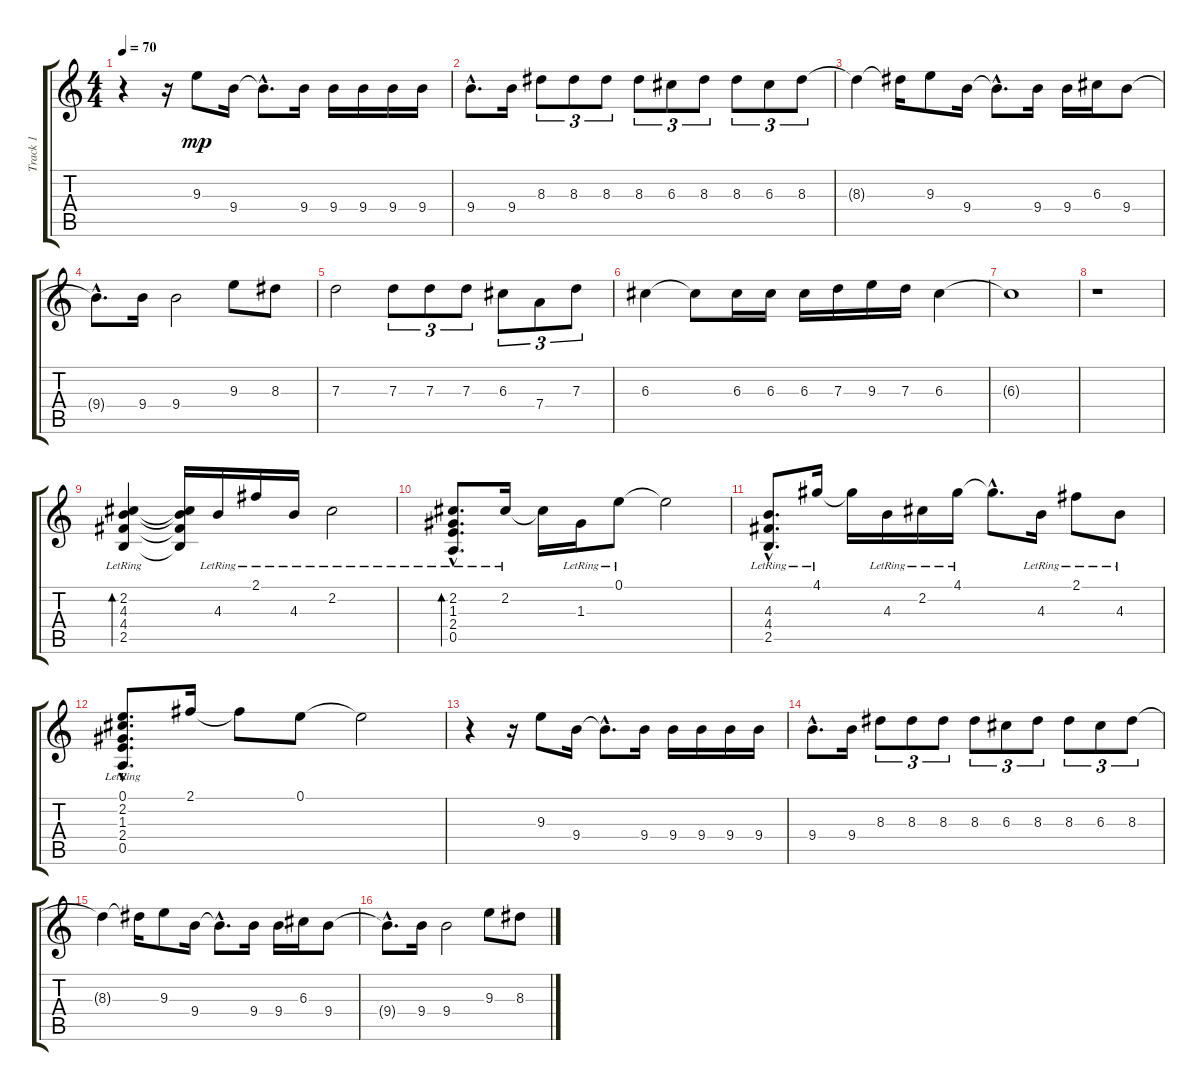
\track ("Track 1" "Track 1") {instrument acousticguitarsteel}
\staff {score tabs}
\tuning (E4 B3 G3 D3 A2 E2) {hide}
\ts (4 4)
\tempo 70
\clef g2
\ks c
r.4{dy mp instrument acousticguitarsteel} r.16 9.3.8 9.4.16 9.4{hac t}.8{d} 9.4.16 9.4.16 9.4.16 9.4.16 9.4.16 |
9.4{hac}.8{d} 9.4.16 8.3.8{tu (3 2)} 8.3.8{tu (3 2)} 8.3.8{tu (3 2)} 8.3.8{tu (3 2)} 6.3.8{tu (3 2)} 8.3.8{tu (3 2)} 8.3.8{tu (3 2)} 6.3.8{tu (3 2)} 8.3.8{tu (3 2)} |
8.3{t}.4 8.3{t}.16 9.3.8 9.4.16 9.4{hac t}.8{d} 9.4.16 9.4.16 6.3.16 9.4.8 |
9.4{hac t}.8{d} 9.4.16 9.4.2 9.3.8 8.3.8 |
7.3.2 7.3.8{tu (3 2)} 7.3.8{tu (3 2)} 7.3.8{tu (3 2)} 6.3.8{tu (3 2)} 7.4.8{tu (3 2)} 7.3.8{tu (3 2)} |
6.3.4 6.3{t}.8 6.3.16 6.3.16 6.3.16 7.3.16 9.3.16 7.3.16 6.3.4 |
6.3{t}.1 |
r.1 |
(2.2{lr} 4.3{lr} 4.4{lr} 2.5{lr}).4{bd 60} (2.2{t} 4.3{t} 4.4{t} 2.5{t}).16 4.3{lr}.16 2.1{lr}.16 4.3{lr}.16 2.2{lr}.2 |
(2.2{hac lr} 1.3{hac lr} 2.4{hac lr} 0.5{hac lr}).8{d bd 60} 2.2{lr}.16 2.2{t}.16 1.3{lr}.16 0.1{lr}.8 0.1{t}.2 |
(4.3{hac lr} 4.4{hac lr} 2.5{hac lr}).8{d} 4.1{lr}.16 4.1{t}.16 4.3{lr}.16 2.2{lr}.16 4.1{lr}.16 4.1{hac t}.8{d} 4.3{lr}.16 2.1{lr}.8 4.3{lr}.8 |
(0.1{hac lr} 2.2{hac lr} 1.3{hac lr} 2.4{hac lr} 0.5{hac lr}).8{d} 2.1.16 2.1{t}.8 0.1.8 0.1{t}.2 |
r.4 r.16 9.3.8 9.4.16 9.4{hac t}.8{d} 9.4.16 9.4.16 9.4.16 9.4.16 9.4.16 |
9.4{hac}.8{d} 9.4.16 8.3.8{tu (3 2)} 8.3.8{tu (3 2)} 8.3.8{tu (3 2)} 8.3.8{tu (3 2)} 6.3.8{tu (3 2)} 8.3.8{tu (3 2)} 8.3.8{tu (3 2)} 6.3.8{tu (3 2)} 8.3.8{tu (3 2)} |
8.3{t}.4 8.3{t}.16 9.3.8 9.4.16 9.4{hac t}.8{d} 9.4.16 9.4.16 6.3.16 9.4.8 |
9.4{hac t}.8{d} 9.4.16 9.4.2 9.3.8 8.3.8
